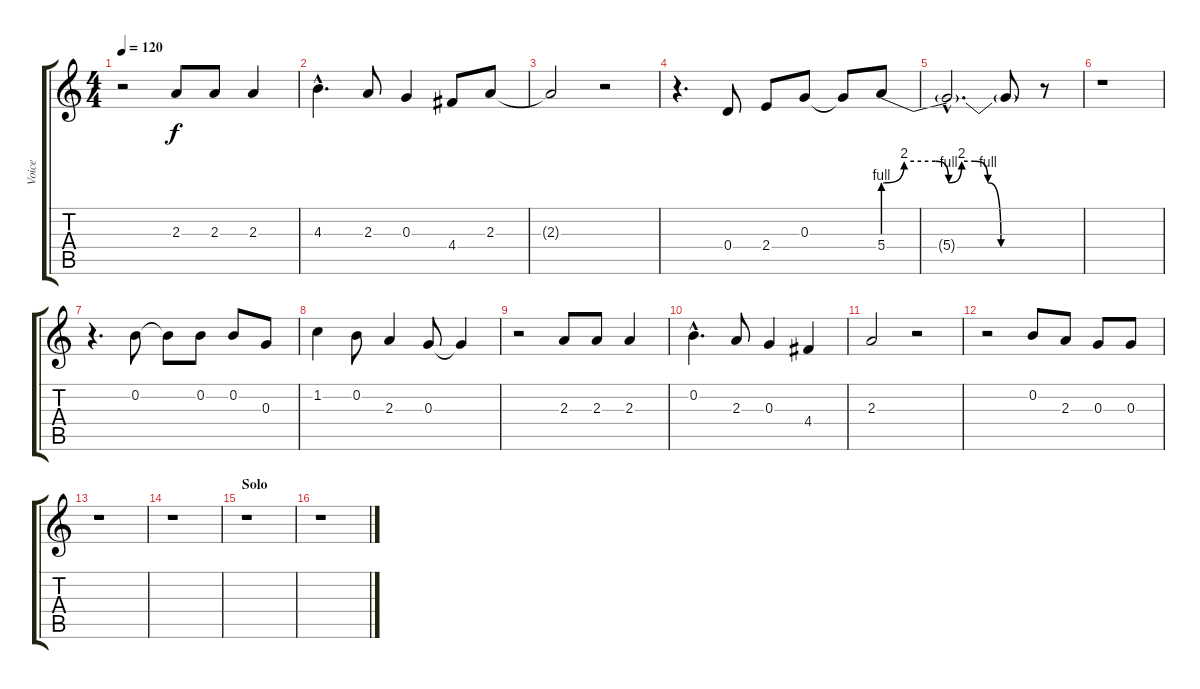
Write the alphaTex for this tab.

\track ("Voice" "Voice") {instrument distortionguitar}
\staff {score tabs}
\tuning (E4 B3 G3 D3 A2 E2) {hide}
\ts (4 4)
\tempo 120
\clef g2
\ks c
r.2{dy f} 2.3.8 2.3.8 2.3.4 |
4.3{hac}.4{d} 2.3.8 0.3.4 4.4.8 2.3.8 |
2.3{t}.2 r.2 |
r.4{d} 0.4.8 2.4.8 0.3.8 0.3{t}.8 5.4{be (custom 0 4 8 8 20 8 25 4 30 8 35 8 40 4 45 0 60 0)}.8 |
5.4{hac t}.2{d} 5.4{t}.8 r.8 |
r.1 |
r.4{d} 0.2.8 0.2{t}.8 0.2.8 0.2.8 0.3.8 |
1.2.4 0.2.8 2.3.4 0.3.8 0.3{t}.4 |
r.2 2.3.8 2.3.8 2.3.4 |
0.2{hac}.4{d} 2.3.8 0.3.4 4.4.4 |
2.3.2 r.2 |
r.2 0.2.8 2.3.8 0.3.8 0.3.8 |
r.1 |
r.1 |
\section ("" "Solo")
r.1 |
r.1
